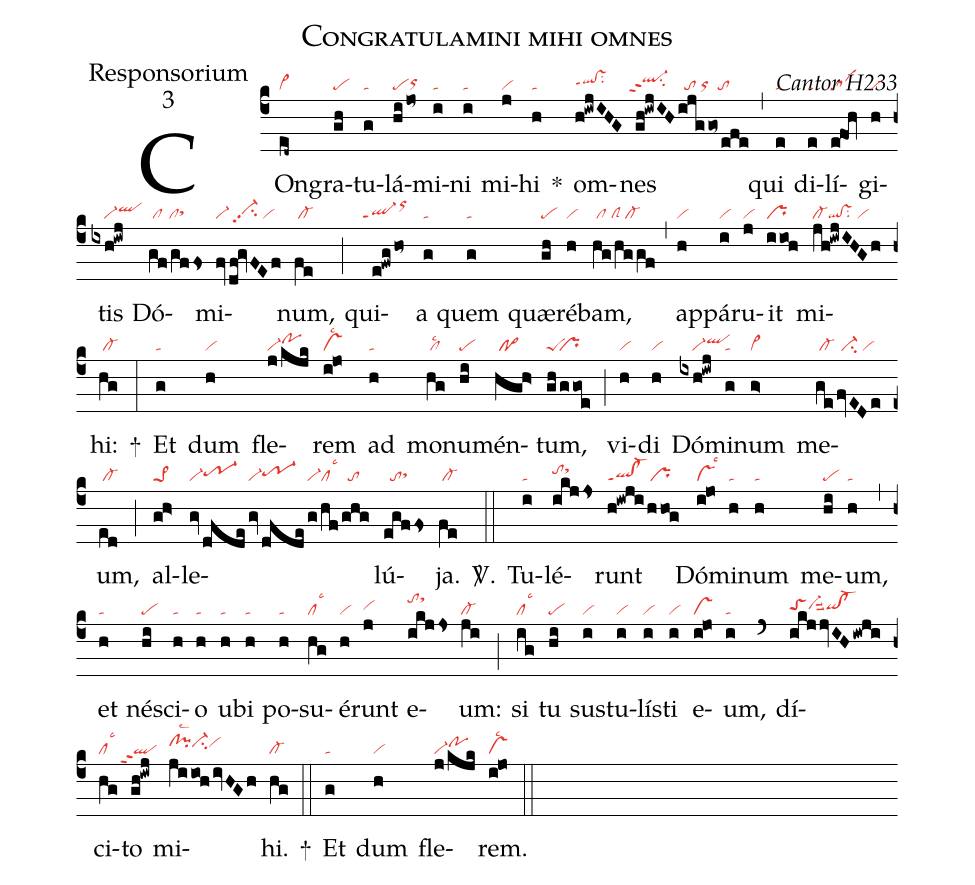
name:Congratulamini mihi omnes;
office-part:Responsorium;
mode:3;
commentary:Cantor H233;
nabc-lines:1;
%%
(c4)
COn(ed~|cl~)gra(gh|pe)tu(g|ta)lá(hi/jo~|peorhh)mi(i|ta)ni(i|ta) mi(j|vi)hi(h|ta) *()
om(h!iwjIHG|qlhh!vshhppt1su2)nes(gh!iwjIH|``ql-hippt2su2|ijggo~/efe|//to/orhg//to) (,)
qui(e|ta) di(e|ta)lí(e!foh|sa)gi(h|vi)tis(ixh!iwj|////vi-qlhi)
Dó(gf/gffs|/cl//clsthh)mi(fvdf!gvFEf|vi-/vi-hhpp2su2/vi)num,(fe|/cl-) (;)
qui(e!fwg/ho~|```ql-ppt1orhk)a(//g|ta) quem(g|ta) quæ(gh|pe)ré(h|vi)bam,(hg/hggf|/cl/clS/cl-) (,)
ap(h|vi)pá(i|vi)ru(j|vi)it(iio!h|pr) mi(jh!iwjIHGh|cl-ql!vssu2/vi)hi:(hg|/cl-) +(:)
Et(g|ta) dum(h|vi) fle(j/kjk|vi-pohi)rem(i!jo|vslsc2)
ad(h|ta) mo(hg|/cllsc2)nu(hi|pe)mén(hgh>|/po>)tum,(gh/ggoe|peS``pr) (;)
vi(h|vi)di(h|vi) Dó(ixh!iwj|////vi-qlhi)mi(g|ta)num(g>|vi>) me(gefvEDe|/cl-//ci-/vi)um,(ed|/cl-) (;)
al(gh>|pe>1)le(gvdfde|vi-tr-1hh|gvdfde|vi-tr-1hh|g/hf|vi-cllsc3|/ghg|//to)lú(egffs|//tosthh)ja.(fe|/cl-) <sp>V/</sp>.(::)
Tu(i|ta)lé(ikjjs|tohisthj)runt(h!iwji/hho!g|ql!cl-ppt1pr) Dó(i!jo|vslsc3)mi(h|ta)num(h|ta) me(hi|pe)um,(h|ta) (,)
et(h|ta) né(hi|pe)sci(h|ta)o(h|ta) u(h|ta)bi(h|ta) po(h|ta)su(hg|cllsc3)é(h|vi)runt(j|vihh) e(ikjjs|tohksthl)um:(ji|cl-) (;)
si(ig|cllsc3) tu(hi|pe) sus(i|vi)tu(i|vi)lís(i|vi)ti(i|vi) e(i!jo|vs)um,(i|ta) (`)
dí(ikjjvIHiwji|toShhvi-hhsuu2qihh!cl-hh)ci(hg|cllsc3)to(gh!iwj|```qlppt2) mi(jiio!hivHGh|clhi!pihilsc2ci-hivihi)hi.(hg|cl-) +(::)
Et(g|ta) dum(h|vi) fle(j/kjk|vi-pohi)rem.(i!jo|vslsc2) (::)
